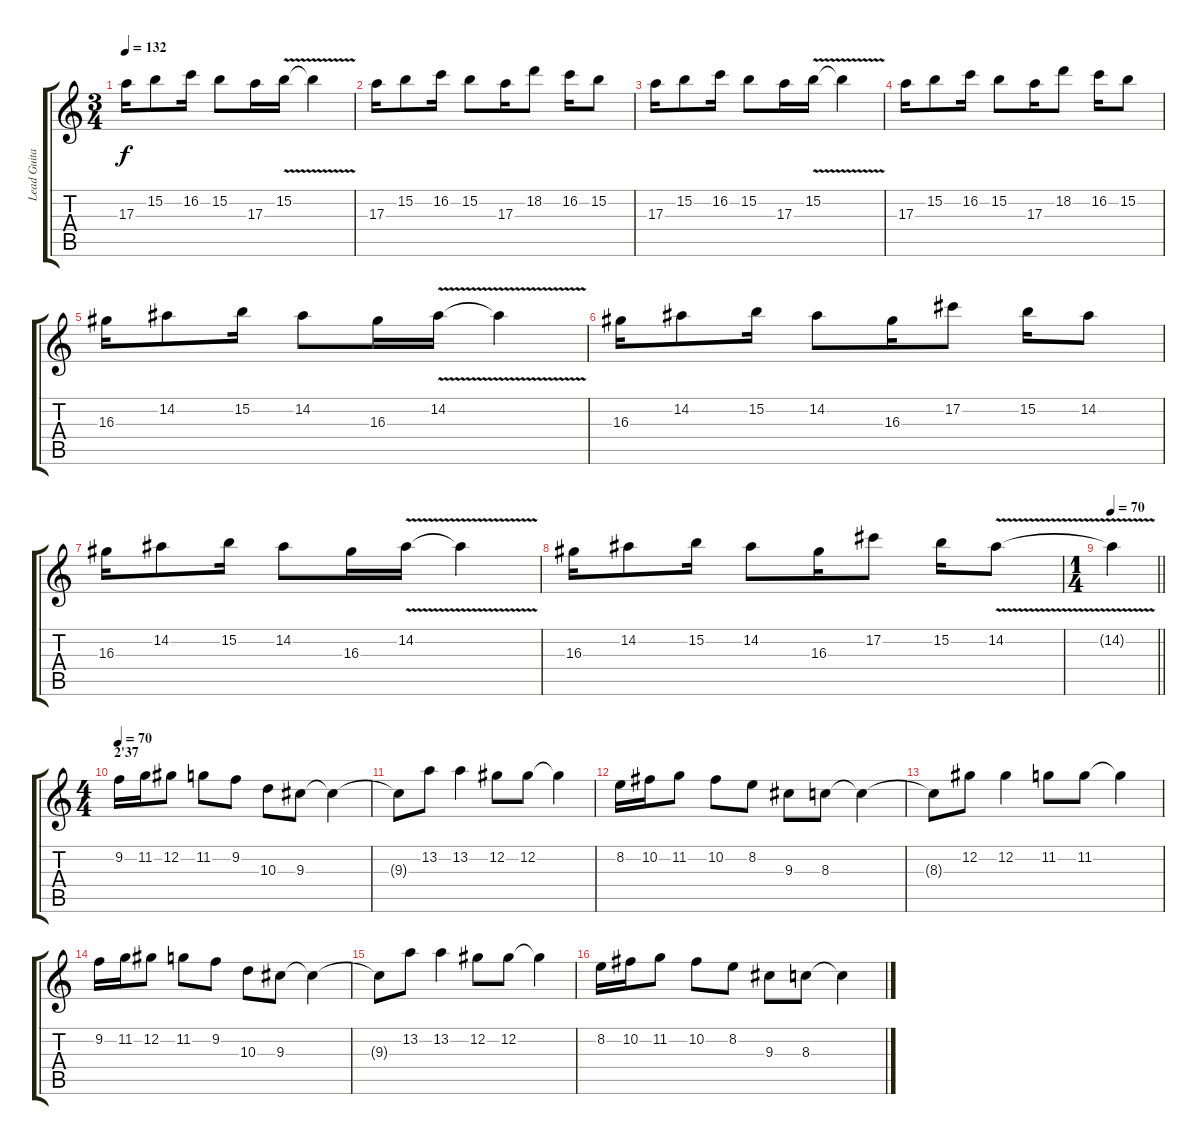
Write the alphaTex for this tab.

\track ("Lead Guitar" "Lead Guita") {instrument distortionguitar}
\staff {score tabs}
\tuning (Db4 Ab3 E3 B2 Gb2 Db2) {hide}
\ts (3 4)
\tempo 132
\clef g2
\ks c
17.3.16{dy f} 15.2.8 16.2.16 15.2.8 17.3.16 15.2{v}.16 15.2{t}.4 |
17.3.16 15.2.8 16.2.16 15.2.8 17.3.16 18.2.8 16.2.16 15.2.8 |
17.3.16 15.2.8 16.2.16 15.2.8 17.3.16 15.2{v}.16 15.2{t}.4 |
17.3.16 15.2.8 16.2.16 15.2.8 17.3.16 18.2.8 16.2.16 15.2.8 |
16.3.16 14.2.8 15.2.16 14.2.8 16.3.16 14.2{v}.16 14.2{t}.4 |
16.3.16 14.2.8 15.2.16 14.2.8 16.3.16 17.2.8 15.2.16 14.2.8 |
16.3.16 14.2.8 15.2.16 14.2.8 16.3.16 14.2{v}.16 14.2{t}.4 |
16.3.16 14.2.8 15.2.16 14.2.8 16.3.16 17.2.8 15.2.16 14.2{v}.8 |
\ts (1 4)
\tempo 70
\barLineRight lightlight
14.2{t}.4 |
\ts (4 4)
\section ("" "2'37")
\tempo 70
9.2.16{volume 8 balance 11} 11.2.16 12.2.8 11.2.8 9.2.8 10.3.8 9.3.8 9.3{t}.4 |
9.3{t}.8 13.2.8 13.2.4 12.2.8 12.2.8 12.2{t}.4 |
8.2.16 10.2.16 11.2.8 10.2.8 8.2.8 9.3.8 8.3.8 8.3{t}.4 |
8.3{t}.8 12.2.8 12.2.4 11.2.8 11.2.8 11.2{t}.4 |
9.2.16 11.2.16 12.2.8 11.2.8 9.2.8 10.3.8 9.3.8 9.3{t}.4 |
9.3{t}.8 13.2.8 13.2.4 12.2.8 12.2.8 12.2{t}.4 |
8.2.16 10.2.16 11.2.8 10.2.8 8.2.8 9.3.8 8.3.8 8.3{t}.4
